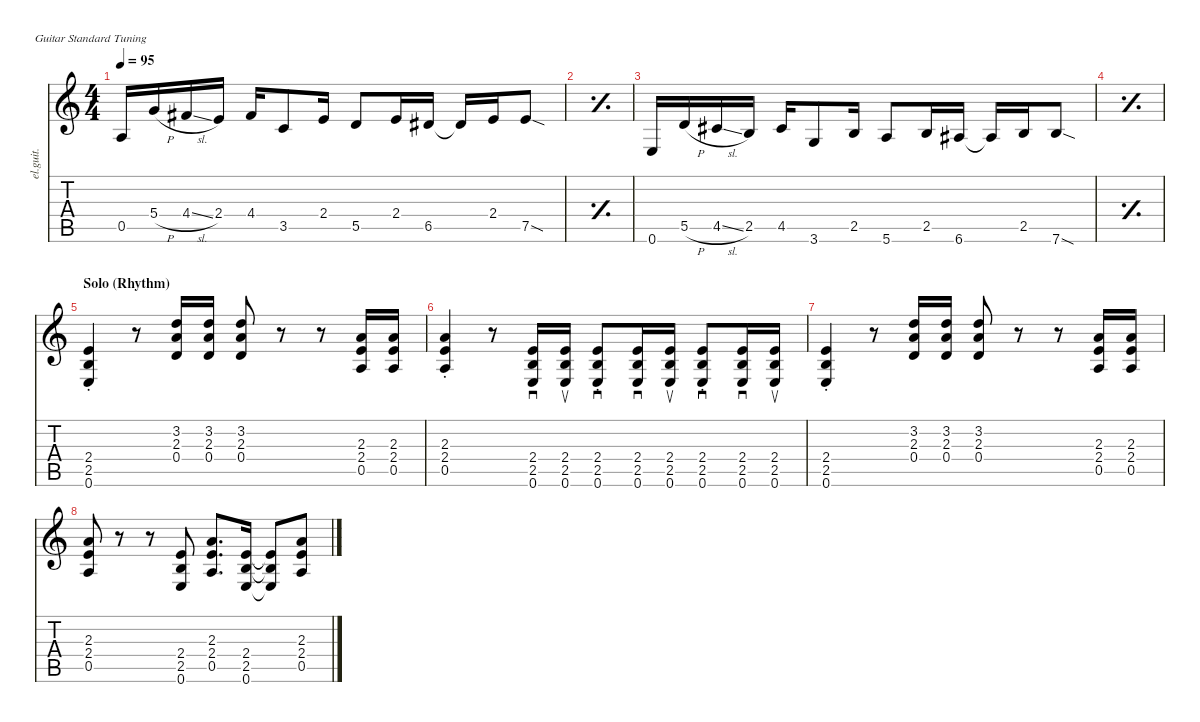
\defaultSystemsLayout 4
\hideDynamics
\bracketExtendMode nobrackets
\otherSystemsTrackNameOrientation horizontal
\track ("Clean Guitar" "el.guit.") {defaultSystemsLayout 4 instrument electricguitarclean}
\staff {score tabs}
\tuning (E4 B3 G3 D3 A2 E2)
\ts (4 4)
\tempo 95
\clef g2
\ks c
0.5.16{dy mf beam Up} 5.4{h}.16{beam Up} 4.4{sl acc #}.16{beam Up} 2.4.16{beam Up} 4.4{acc #}.16{beam Up} 3.5.8{beam Up} 2.4.16{beam Up} 5.5.8{beam Up} 2.4.16{beam Up} 6.5{acc #}.16{beam Up} 6.5{t acc #}.16{beam Up} 2.4.16{beam Up} 7.5{sod}.8{beam Up} |
\simile simple
|
\simile none
0.6.16{beam Up} 5.5{h}.16{beam Up} 4.5{sl acc #}.16{beam Up} 2.5.16{beam Up} 4.5{acc #}.16{beam Up} 3.6.8{beam Up} 2.5.16{beam Up} 5.6.8{beam Up} 2.5.16{beam Up} 6.6{acc #}.16{beam Up} 6.6{t acc #}.16{beam Up} 2.5.16{beam Up} 7.6{sod}.8{beam Up} |
\simile simple
|
\section ("" "Solo (Rhythm)")
\simile none
(0.6{st} 2.5{st} 2.4{st}).4{beam Up} r.8{beam Up} (0.4 2.3 3.2).16{beam Up} (3.2 2.3 0.4).16{beam Up} (3.2 2.3 0.4).8{beam Up} r.8{beam Up} r.8{beam Up} (0.5 2.3 2.4).16{beam Up} (0.5 2.3 2.4).16{beam Up} |
(0.5{st} 2.4{st} 2.3{st}).4{beam Up} r.8{beam Up} (0.6 2.5 2.4).16{sd beam Up} (0.6 2.5 2.4).16{su beam Up} (0.6{st} 2.5{st} 2.4{st}).8{sd beam Up} (0.6 2.5 2.4).16{sd beam Up} (0.6 2.5 2.4).16{su beam Up} (0.6{st} 2.5{st} 2.4{st}).8{sd beam Up} (0.6 2.5 2.4).16{sd beam Up} (0.6 2.5 2.4).16{su beam Up} |
(0.6{st} 2.5{st} 2.4{st}).4{beam Up} r.8{beam Up} (0.4 2.3 3.2).16{beam Up} (3.2 2.3 0.4).16{beam Up} (3.2 2.3 0.4).8{beam Up} r.8{beam Up} r.8{beam Up} (0.5 2.3 2.4).16{beam Up} (0.5 2.3 2.4).16{beam Up} |
(0.5 2.4 2.3).8{beam Up} r.8{beam Up} r.8{beam Up} (0.6 2.5 2.4).8{beam Up} (0.5 2.4 2.3).8{d beam Up} (0.6 2.5 2.4).16{beam Up} (2.5{t} 2.4{t} 0.6{t}).8{beam Up} (0.5 2.4 2.3).8{beam Up}
